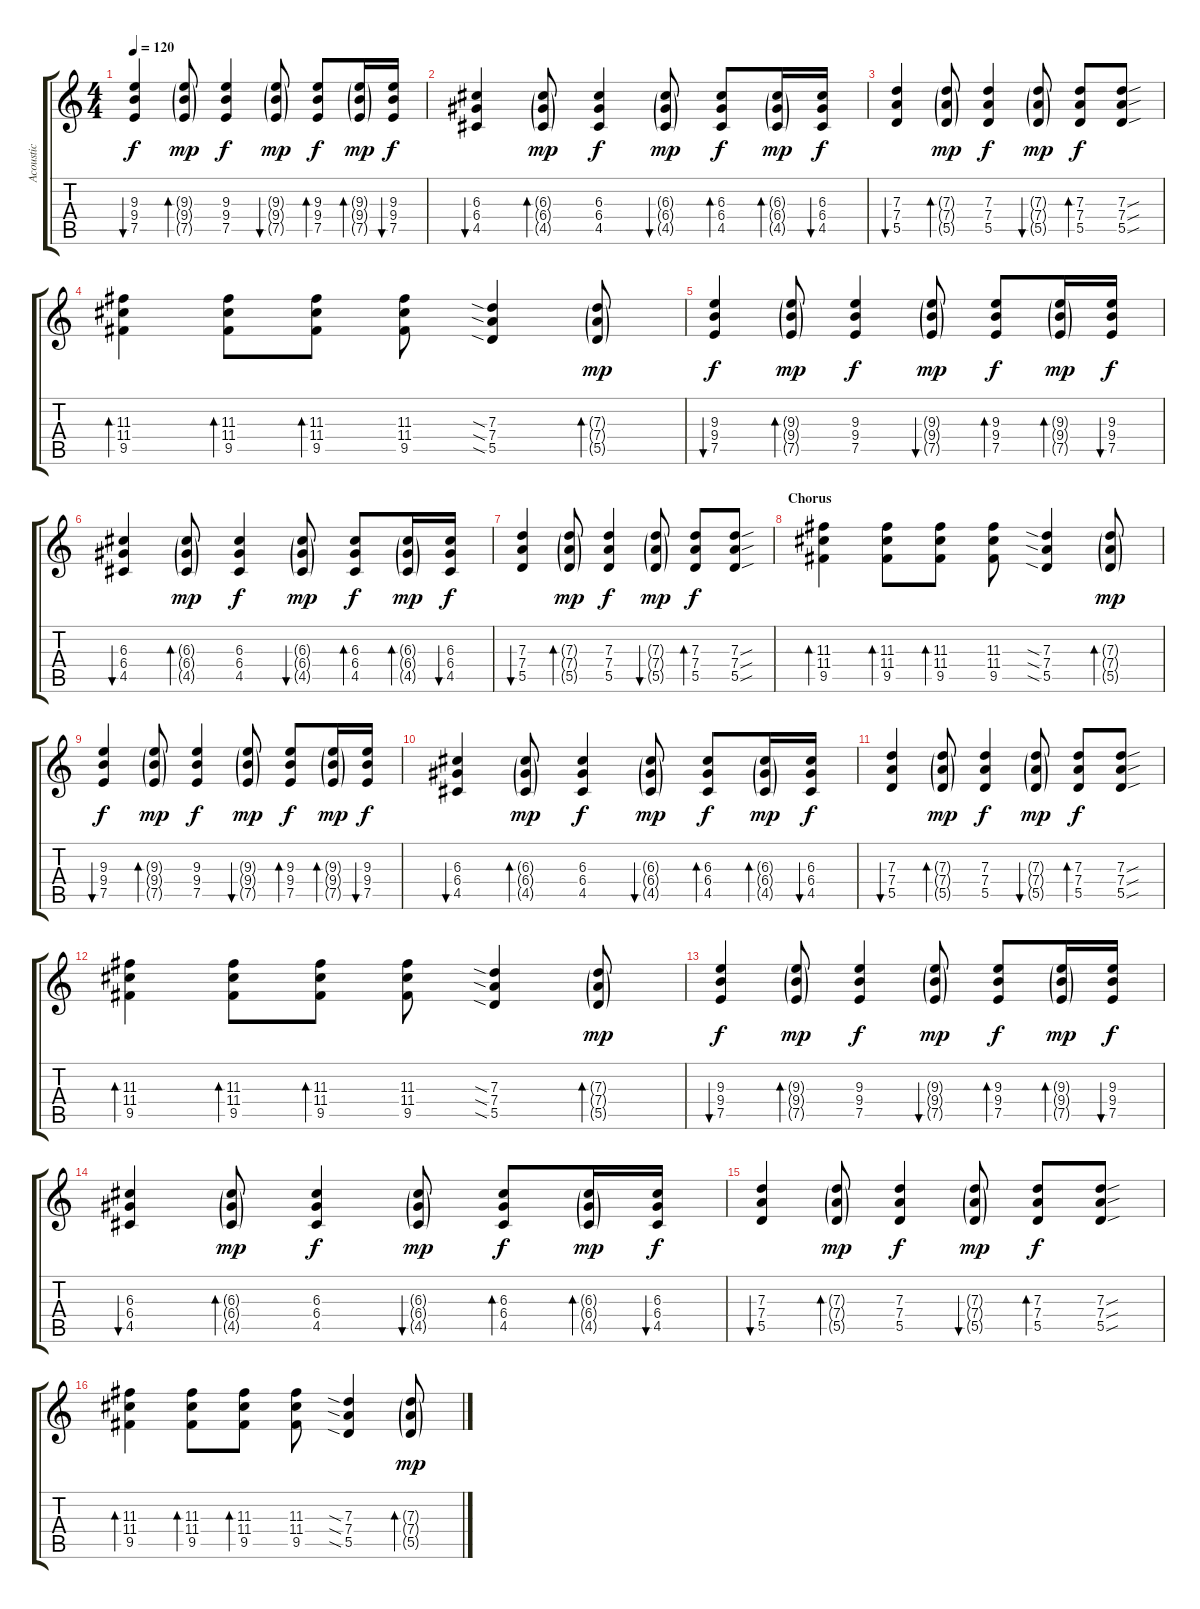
\track ("Acoustic" "Acoustic") {instrument acousticguitarsteel}
\staff {score tabs}
\tuning (E4 B3 G3 D3 A2 E2) {hide}
\ts (4 4)
\tempo 120
\clef g2
\ks c
(9.3 9.4 7.5).4{bu 60 dy f} (9.3{g} 9.4{g} 7.5{g}).8{bd 60 dy mp} (9.3 9.4 7.5).4{dy f} (9.3{g} 9.4{g} 7.5{g}).8{bu 60 dy mp} (9.3 9.4 7.5).8{bd 60 dy f} (9.3{g} 9.4{g} 7.5{g}).16{bd 60 dy mp} (9.3 9.4 7.5).16{bu 60 dy f} |
(6.3 6.4 4.5).4{bu 60} (6.3{g} 6.4{g} 4.5{g}).8{bd 60 dy mp} (6.3 6.4 4.5).4{dy f} (6.3{g} 6.4{g} 4.5{g}).8{bu 60 dy mp} (6.3 6.4 4.5).8{bd 60 dy f} (6.3{g} 6.4{g} 4.5{g}).16{bd 60 dy mp} (6.3 6.4 4.5).16{bu 60 dy f} |
(7.3 7.4 5.5).4{bu 60} (7.3{g} 7.4{g} 5.5{g}).8{bd 60 dy mp} (7.3 7.4 5.5).4{dy f} (7.3{g} 7.4{g} 5.5{g}).8{bu 60 dy mp} (7.3 7.4 5.5).8{bd 60 dy f} (7.3{sou} 7.4{sou} 5.5{sou}).8 |
(11.3 11.4 9.5).4{bd 60} (11.3 11.4 9.5).8{bd 60} (11.3 11.4 9.5).8{bd 60} (11.3 11.4 9.5).8 (7.3{sia} 7.4{sia} 5.5{sia}).4 (7.3{g} 7.4{g} 5.5{g}).8{bd 60 dy mp} |
(9.3 9.4 7.5).4{bu 60 dy f} (9.3{g} 9.4{g} 7.5{g}).8{bd 60 dy mp} (9.3 9.4 7.5).4{dy f} (9.3{g} 9.4{g} 7.5{g}).8{bu 60 dy mp} (9.3 9.4 7.5).8{bd 60 dy f} (9.3{g} 9.4{g} 7.5{g}).16{bd 60 dy mp} (9.3 9.4 7.5).16{bu 60 dy f} |
(6.3 6.4 4.5).4{bu 60} (6.3{g} 6.4{g} 4.5{g}).8{bd 60 dy mp} (6.3 6.4 4.5).4{dy f} (6.3{g} 6.4{g} 4.5{g}).8{bu 60 dy mp} (6.3 6.4 4.5).8{bd 60 dy f} (6.3{g} 6.4{g} 4.5{g}).16{bd 60 dy mp} (6.3 6.4 4.5).16{bu 60 dy f} |
(7.3 7.4 5.5).4{bu 60} (7.3{g} 7.4{g} 5.5{g}).8{bd 60 dy mp} (7.3 7.4 5.5).4{dy f} (7.3{g} 7.4{g} 5.5{g}).8{bu 60 dy mp} (7.3 7.4 5.5).8{bd 60 dy f} (7.3{sou} 7.4{sou} 5.5{sou}).8 |
\section ("" "Chorus")
(11.3 11.4 9.5).4{bd 60} (11.3 11.4 9.5).8{bd 60} (11.3 11.4 9.5).8{bd 60} (11.3 11.4 9.5).8 (7.3{sia} 7.4{sia} 5.5{sia}).4 (7.3{g} 7.4{g} 5.5{g}).8{bd 60 dy mp} |
(9.3 9.4 7.5).4{bu 60 dy f} (9.3{g} 9.4{g} 7.5{g}).8{bd 60 dy mp} (9.3 9.4 7.5).4{dy f} (9.3{g} 9.4{g} 7.5{g}).8{bu 60 dy mp} (9.3 9.4 7.5).8{bd 60 dy f} (9.3{g} 9.4{g} 7.5{g}).16{bd 60 dy mp} (9.3 9.4 7.5).16{bu 60 dy f} |
(6.3 6.4 4.5).4{bu 60} (6.3{g} 6.4{g} 4.5{g}).8{bd 60 dy mp} (6.3 6.4 4.5).4{dy f} (6.3{g} 6.4{g} 4.5{g}).8{bu 60 dy mp} (6.3 6.4 4.5).8{bd 60 dy f} (6.3{g} 6.4{g} 4.5{g}).16{bd 60 dy mp} (6.3 6.4 4.5).16{bu 60 dy f} |
(7.3 7.4 5.5).4{bu 60} (7.3{g} 7.4{g} 5.5{g}).8{bd 60 dy mp} (7.3 7.4 5.5).4{dy f} (7.3{g} 7.4{g} 5.5{g}).8{bu 60 dy mp} (7.3 7.4 5.5).8{bd 60 dy f} (7.3{sou} 7.4{sou} 5.5{sou}).8 |
(11.3 11.4 9.5).4{bd 60} (11.3 11.4 9.5).8{bd 60} (11.3 11.4 9.5).8{bd 60} (11.3 11.4 9.5).8 (7.3{sia} 7.4{sia} 5.5{sia}).4 (7.3{g} 7.4{g} 5.5{g}).8{bd 60 dy mp} |
(9.3 9.4 7.5).4{bu 60 dy f} (9.3{g} 9.4{g} 7.5{g}).8{bd 60 dy mp} (9.3 9.4 7.5).4{dy f} (9.3{g} 9.4{g} 7.5{g}).8{bu 60 dy mp} (9.3 9.4 7.5).8{bd 60 dy f} (9.3{g} 9.4{g} 7.5{g}).16{bd 60 dy mp} (9.3 9.4 7.5).16{bu 60 dy f} |
(6.3 6.4 4.5).4{bu 60} (6.3{g} 6.4{g} 4.5{g}).8{bd 60 dy mp} (6.3 6.4 4.5).4{dy f} (6.3{g} 6.4{g} 4.5{g}).8{bu 60 dy mp} (6.3 6.4 4.5).8{bd 60 dy f} (6.3{g} 6.4{g} 4.5{g}).16{bd 60 dy mp} (6.3 6.4 4.5).16{bu 60 dy f} |
(7.3 7.4 5.5).4{bu 60} (7.3{g} 7.4{g} 5.5{g}).8{bd 60 dy mp} (7.3 7.4 5.5).4{dy f} (7.3{g} 7.4{g} 5.5{g}).8{bu 60 dy mp} (7.3 7.4 5.5).8{bd 60 dy f} (7.3{sou} 7.4{sou} 5.5{sou}).8 |
(11.3 11.4 9.5).4{bd 60} (11.3 11.4 9.5).8{bd 60} (11.3 11.4 9.5).8{bd 60} (11.3 11.4 9.5).8 (7.3{sia} 7.4{sia} 5.5{sia}).4 (7.3{g} 7.4{g} 5.5{g}).8{bd 60 dy mp}
